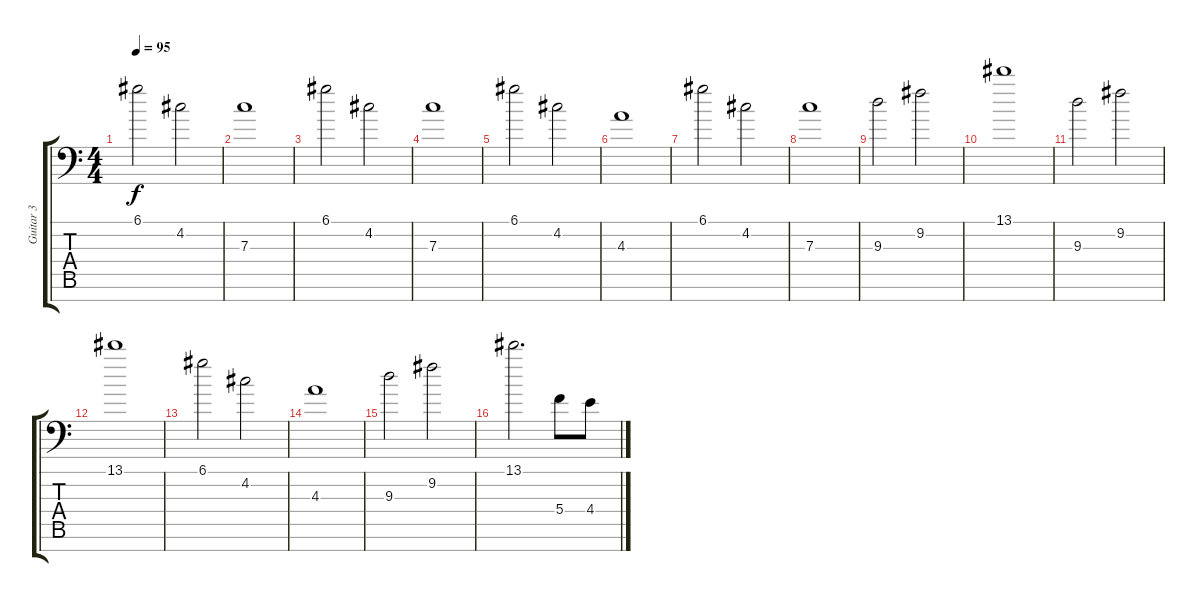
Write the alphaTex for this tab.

\track ("Guitar 3" "Guitar 3") {instrument distortionguitar}
\staff {score tabs}
\tuning (D4 A3 F3 C3 G2 D2 A1) {hide}
\ts (4 4)
\tempo 95
\clef f4
\ks c
6.1.2{dy f instrument electricguitarjazz} 4.2.2 |
7.3.1 |
6.1.2 4.2.2 |
7.3.1 |
6.1.2 4.2.2 |
4.3.1 |
6.1.2 4.2.2 |
7.3.1 |
9.3.2 9.2.2 |
13.1.1 |
9.3.2 9.2.2 |
13.1.1 |
6.1.2 4.2.2 |
4.3.1 |
9.3.2 9.2.2 |
13.1.2{d} 5.4.8{instrument distortionguitar} 4.4.8
